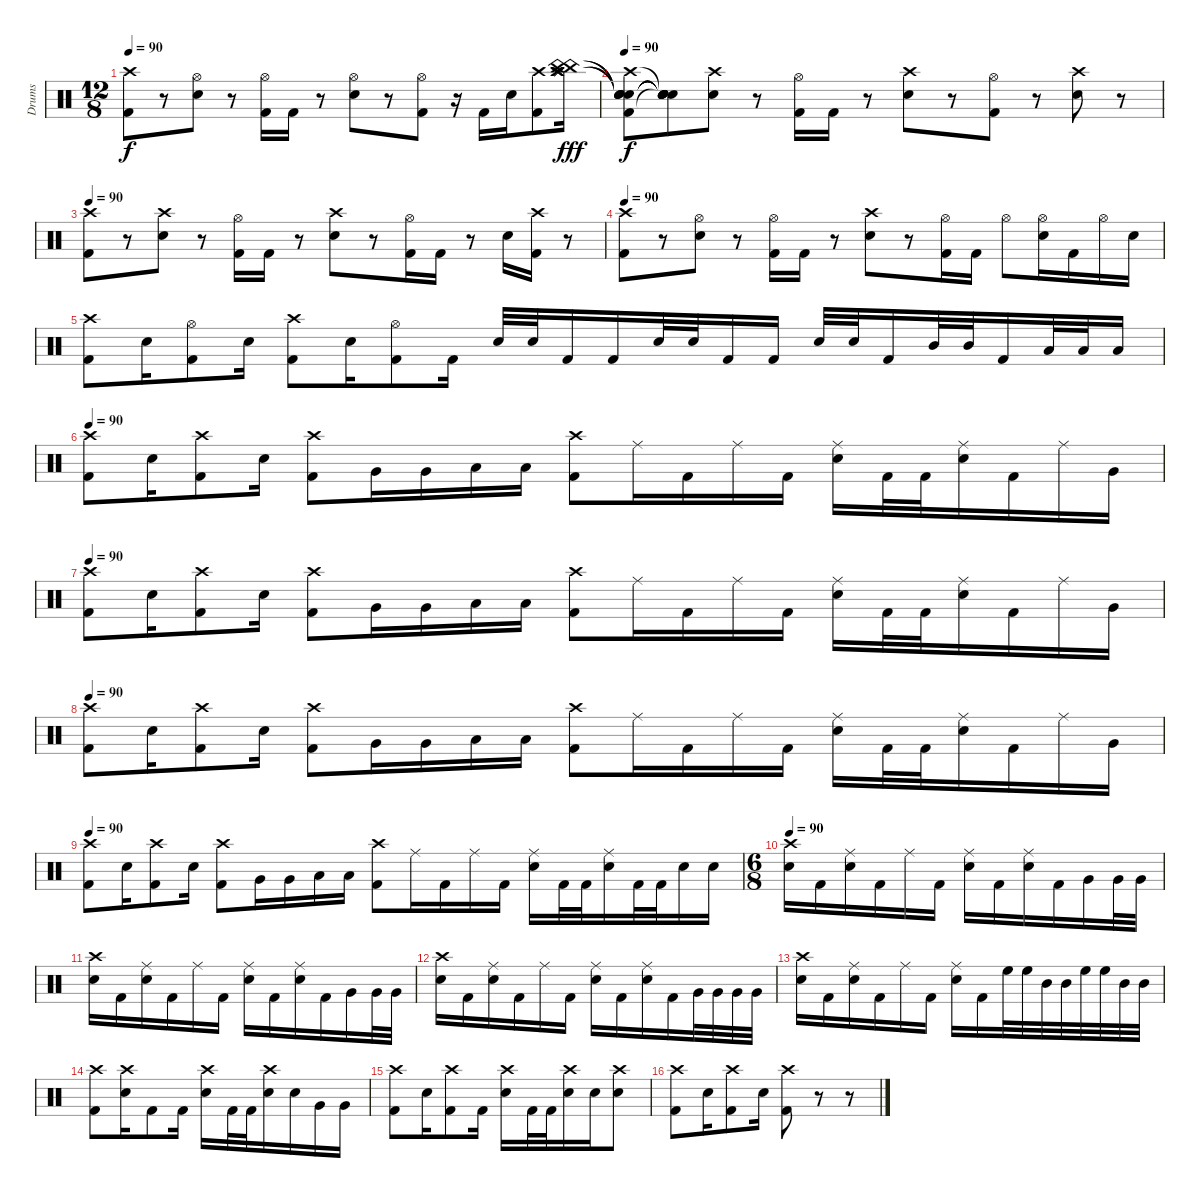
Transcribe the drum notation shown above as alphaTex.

\track ("Drums" "Drums") {instrument percussion}
\staff {score}
\articulation defaults
\ts (12 8)
\tempo 90
\clef neutral
\ks c
("Crash high (hit)" "Kick (hit) 2").8{dy f} r.8 ("Hi-Hat (open)" "Snare (hit) 2").8 r.8 ("Hi-Hat (open)" "Kick (hit) 2").16 "Kick (hit) 2".16 r.8 ("Hi-Hat (open)" "Snare (hit) 2").8 r.8 ("Hi-Hat (open)" "Kick (hit) 2").8 r.16 "Kick (hit) 2".16 "Snare (hit) 2".16 ("Crash high (hit)" "Kick (hit) 2").8 ("Splash (hit)" "China (hit)" "Splash (hit)" "China (hit)" "Crash high (hit)" "Crash high (hit)").16{dy fff volume 16} |
\tempo 90
("Snare (hit)"{t} "Snare (hit)"{t} "Crash high (hit)" "Snare (hit)"{t} "Snare (hit)"{t} "Kick (hit) 2").8{dy f volume 13} ("Snare (hit)"{t} "Snare (hit)"{t} "Snare (hit)"{t} "Snare (hit)"{t} "Snare (hit)"{t} "Snare (hit)"{t}).8 ("Crash high (hit)" "Snare (hit) 2").8 r.8 ("Hi-Hat (open)" "Kick (hit) 2").16 "Kick (hit) 2".16 r.8 ("Crash high (hit)" "Snare (hit) 2").8 r.8 ("Hi-Hat (open)" "Kick (hit) 2").8 r.8 ("Crash high (hit)" "Snare (hit) 2").8 r.8 |
\tempo 90
("Crash high (hit)" "Kick (hit) 2").8 r.8 ("Crash high (hit)" "Snare (hit) 2").8 r.8 ("Hi-Hat (open)" "Kick (hit) 2").16 "Kick (hit) 2".16 r.8 ("Crash high (hit)" "Snare (hit) 2").8 r.8 ("Hi-Hat (open)" "Kick (hit) 2").16 "Kick (hit) 2".16 r.8 "Snare (hit) 2".16 ("Crash high (hit)" "Kick (hit) 2").16 r.8 |
\tempo 90
("Crash high (hit)" "Kick (hit) 2").8 r.8 ("Hi-Hat (open)" "Snare (hit) 2").8 r.8 ("Hi-Hat (open)" "Kick (hit) 2").16 "Kick (hit) 2".16 r.8 ("Crash high (hit)" "Snare (hit) 2").8 r.8 ("Hi-Hat (open)" "Kick (hit) 2").16 "Kick (hit) 2".16 "Hi-Hat (open)".8 ("Hi-Hat (open)" "Snare (hit) 2").16 "Kick (hit) 2".16 "Hi-Hat (open)".16 "Snare (hit) 2".16 |
("Crash high (hit)" "Kick (hit) 2").8 "Snare (hit) 2".16 ("Hi-Hat (open)" "Kick (hit) 2").8 "Snare (hit) 2".16 ("Crash high (hit)" "Kick (hit) 2").8 "Snare (hit) 2".16 ("Hi-Hat (open)" "Kick (hit) 2").8 "Kick (hit) 2".16 "Snare (hit) 2".32 "Snare (hit) 2".32 "Kick (hit) 2".16 "Kick (hit) 2".16 "Snare (hit) 2".32 "Snare (hit) 2".32 "Kick (hit) 2".16 "Kick (hit) 2".16 "Snare (hit) 2".32 "Snare (hit) 2".32 "Kick (hit) 2".16 "Mid Tom (hit)".32 "Mid Tom (hit)".32 "Kick (hit) 2".16 "Low Floor Tom (hit)".32 "Low Floor Tom (hit)".32 "Low Floor Tom (hit)".16 |
\tempo 90
("Crash high (hit)" "Kick (hit) 2").8 "Snare (hit) 2".16 ("Crash high (hit)" "Kick (hit) 2").8 "Snare (hit) 2".16 ("Crash high (hit)" "Kick (hit) 2").8 "Very Low Tom (hit)".16 "Very Low Tom (hit)".16 "Low Floor Tom (hit)".16 "Low Floor Tom (hit)".16 ("Crash high (hit)" "Kick (hit) 2").8 "Ride (middle)".16 "Kick (hit) 2".16 "Ride (middle)".16 "Kick (hit) 2".16 ("Ride (middle)" "Snare (hit) 2").16 "Kick (hit) 2".32 "Kick (hit) 2".32 ("Ride (middle)" "Snare (hit) 2").16 "Kick (hit) 2".16 "Ride (middle)".16 "Very Low Tom (hit)".16 |
\tempo 90
("Crash high (hit)" "Kick (hit) 2").8 "Snare (hit) 2".16 ("Crash high (hit)" "Kick (hit) 2").8 "Snare (hit) 2".16 ("Crash high (hit)" "Kick (hit) 2").8 "Very Low Tom (hit)".16 "Very Low Tom (hit)".16 "Low Floor Tom (hit)".16 "Low Floor Tom (hit)".16 ("Crash high (hit)" "Kick (hit) 2").8 "Ride (middle)".16 "Kick (hit) 2".16 "Ride (middle)".16 "Kick (hit) 2".16 ("Ride (middle)" "Snare (hit) 2").16 "Kick (hit) 2".32 "Kick (hit) 2".32 ("Ride (middle)" "Snare (hit) 2").16 "Kick (hit) 2".16 "Ride (middle)".16 "Very Low Tom (hit)".16 |
\tempo 90
("Crash high (hit)" "Kick (hit) 2").8 "Snare (hit) 2".16 ("Crash high (hit)" "Kick (hit) 2").8 "Snare (hit) 2".16 ("Crash high (hit)" "Kick (hit) 2").8 "Very Low Tom (hit)".16 "Very Low Tom (hit)".16 "Low Floor Tom (hit)".16 "Low Floor Tom (hit)".16 ("Crash high (hit)" "Kick (hit) 2").8 "Ride (middle)".16 "Kick (hit) 2".16 "Ride (middle)".16 "Kick (hit) 2".16 ("Ride (middle)" "Snare (hit) 2").16 "Kick (hit) 2".32 "Kick (hit) 2".32 ("Ride (middle)" "Snare (hit) 2").16 "Kick (hit) 2".16 "Ride (middle)".16 "Very Low Tom (hit)".16 |
\tempo 90
("Crash high (hit)" "Kick (hit) 2").8 "Snare (hit) 2".16 ("Crash high (hit)" "Kick (hit) 2").8 "Snare (hit) 2".16 ("Crash high (hit)" "Kick (hit) 2").8 "Very Low Tom (hit)".16 "Very Low Tom (hit)".16 "Low Floor Tom (hit)".16 "Low Floor Tom (hit)".16 ("Crash high (hit)" "Kick (hit) 2").8 "Ride (middle)".16 "Kick (hit) 2".16 "Ride (middle)".16 "Kick (hit) 2".16 ("Ride (middle)" "Snare (hit) 2").16 "Kick (hit) 2".32 "Kick (hit) 2".32 ("Ride (middle)" "Snare (hit) 2").16 "Kick (hit) 2".32 "Kick (hit) 2".32 "Snare (hit) 2".16 "Snare (hit) 2".16 |
\ts (6 8)
\tempo 90
("Crash high (hit)" "Snare (hit) 2").16 "Kick (hit) 2".16 ("Ride (middle)" "Snare (hit) 2").16 "Kick (hit) 2".16 "Ride (middle)".16 "Kick (hit) 2".16 ("Ride (middle)" "Snare (hit) 2").16 "Kick (hit) 2".16 ("Ride (middle)" "Snare (hit) 2").16 "Kick (hit) 2".16 "Very Low Tom (hit)".16 "Very Low Tom (hit)".32 "Very Low Tom (hit)".32 |
("Crash high (hit)" "Snare (hit) 2").16 "Kick (hit) 2".16 ("Ride (middle)" "Snare (hit) 2").16 "Kick (hit) 2".16 "Ride (middle)".16 "Kick (hit) 2".16 ("Ride (middle)" "Snare (hit) 2").16 "Kick (hit) 2".16 ("Ride (middle)" "Snare (hit) 2").16 "Kick (hit) 2".16 "Very Low Tom (hit)".16 "Very Low Tom (hit)".32 "Very Low Tom (hit)".32 |
("Crash high (hit)" "Snare (hit) 2").16 "Kick (hit) 2".16 ("Ride (middle)" "Snare (hit) 2").16 "Kick (hit) 2".16 "Ride (middle)".16 "Kick (hit) 2".16 ("Ride (middle)" "Snare (hit) 2").16 "Kick (hit) 2".16 ("Ride (middle)" "Snare (hit) 2").16 "Kick (hit) 2".16 "Very Low Tom (hit)".32 "Very Low Tom (hit)".32 "Very Low Tom (hit)".32 "Very Low Tom (hit)".32 |
("Crash high (hit)" "Snare (hit) 2").16 "Kick (hit) 2".16 ("Ride (middle)" "Snare (hit) 2").16 "Kick (hit) 2".16 "Ride (middle)".16 "Kick (hit) 2".16 ("Ride (middle)" "Snare (hit) 2").16 "Kick (hit) 2".16 "High Floor Tom (hit)".32 "High Floor Tom (hit)".32 "Mid Tom (hit)".32 "Mid Tom (hit)".32 "High Floor Tom (hit)".32 "High Floor Tom (hit)".32 "Mid Tom (hit)".32 "Mid Tom (hit)".32 |
("Crash high (hit)" "Kick (hit) 2").8 ("Crash high (hit)" "Snare (hit) 2").16 "Kick (hit) 2".8 "Kick (hit) 2".16 ("Crash high (hit)" "Snare (hit) 2").16 "Kick (hit) 2".32 "Kick (hit) 2".32 ("Snare (hit) 2" "Crash high (hit)").16 "Snare (hit) 2".16 "Very Low Tom (hit)".16 "Very Low Tom (hit)".16 |
("Crash high (hit)" "Kick (hit) 2").8 "Snare (hit) 2".16 ("Crash high (hit)" "Kick (hit) 2").8 "Kick (hit) 2".16 ("Crash high (hit)" "Snare (hit) 2").16 "Kick (hit) 2".32 "Kick (hit) 2".32 ("Crash high (hit)" "Snare (hit) 2").16 "Snare (hit) 2".16 ("Crash high (hit)" "Snare (hit) 2").8 |
("Crash high (hit)" "Kick (hit) 2").8 "Snare (hit) 2".16 ("Crash high (hit)" "Kick (hit) 2").8 "Snare (hit) 2".16 ("Crash high (hit)" "Kick (hit) 2").8 r.8 r.8
